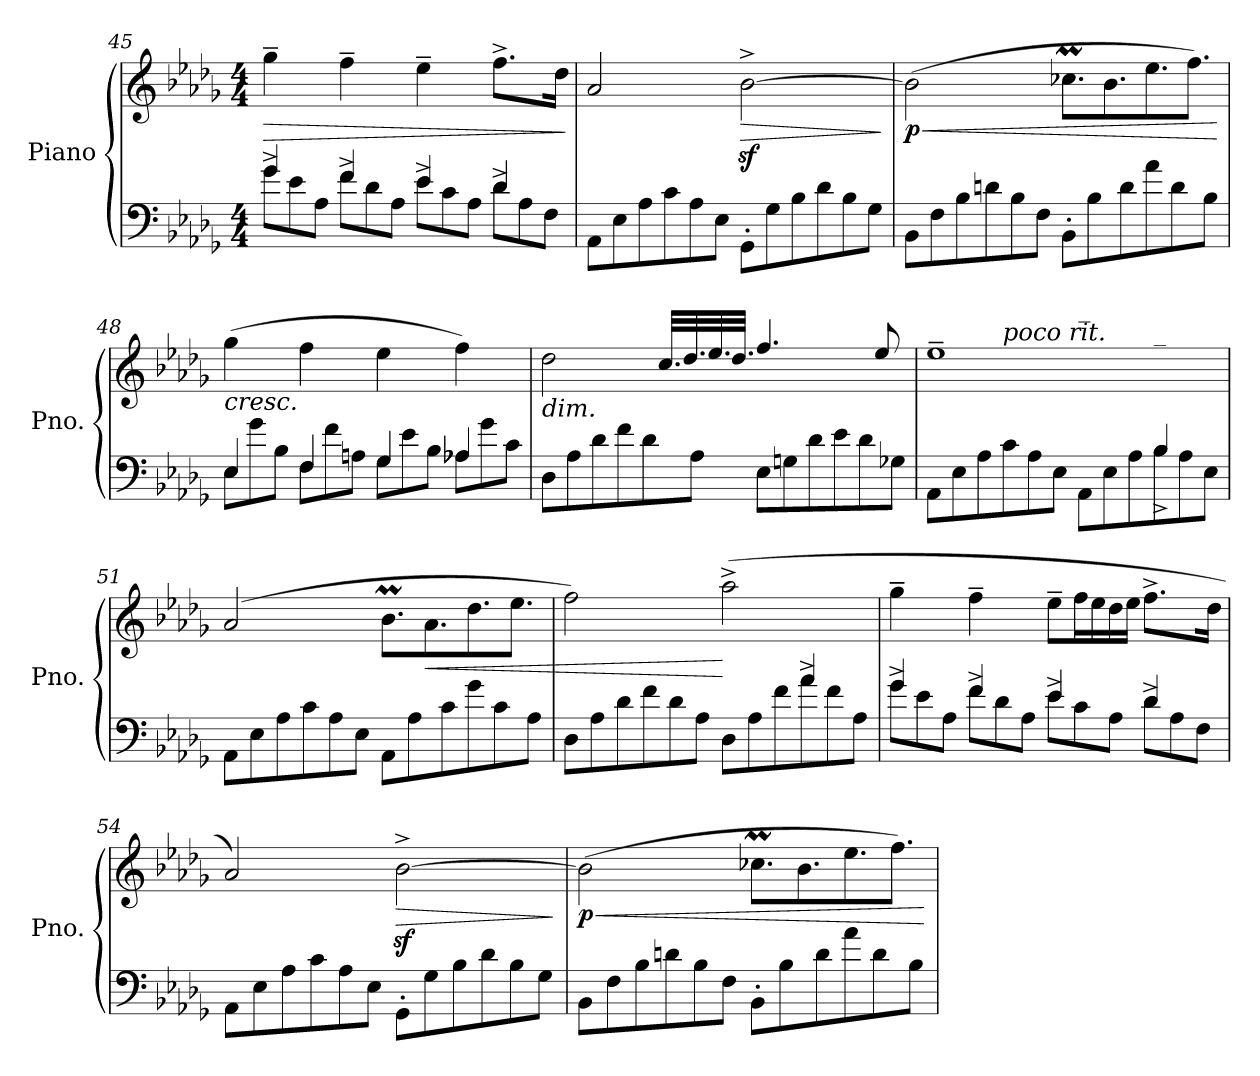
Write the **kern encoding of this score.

**kern	**kern	**dynam
*part1	*part1	*part1
*staff2	*staff1	*staff1/2
*I"Piano	*	*
*I'Pno.	*	*
*clefF4	*clefG2	*
*k[b-e-a-d-g-]	*k[b-e-a-d-g-]	*
*M4/4	*M4/4	*
*Xtuplet	*	*
=45	=45	=45
*^	*	*
!	!	!	!LO:HP:b
12g-^\L	4g-/	4gg-~\	>
12e-\	.	.	.
12A-\J	.	.	.
12f^\L	4f/	4ff~\	.
12d-\	.	.	.
12A-\J	.	.	.
12e-^\L	4e-/	4ee-~\	.
12c\	.	.	.
12A-\J	.	.	.
12d-^\L	4d-/	8.ff^\L	.
12A-\	.	.	.
12F\J	.	.	.
.	.	16dd-\Jk	.
*v	*v	*	*
.	.	]
=46	=46	=46
12AA-\L	2a-/	.
12E-\	.	.
12A-\	.	.
12c\	.	.
12A-\	.	.
12E-\J	.	.
!	!	!LO:HP:b
12GG-'\L	[2b-z<^\	>
12G-\	.	.
12B-\	.	.
12d-\	.	.
12B-\	.	.
12G-\J	.	.
.	.	]
!!LO:LB:g=z
=47	=47	=47
!	!	!LO:HP:b
!	!	!LO:DY:n=1:b
12BB-\L	(>2b-\]	< p
12F\	.	.
12B-\	.	.
12dn\	.	.
12B-\	.	.
12F\J	.	.
*	*Xtuplet	*
12BB-'\L	12.cc-XM\L	.
12B-\	.	.
.	12.b-\	.
12d\	.	.
12a-\	12.ee-\	.
12d\	.	.
.	12.ff\J)	.
12B-\J	.	.
.	.	[
=48	=48	=48
*^	*	*
!	!	!LO:TX:b:i:t=cresc.	!
12E-\L	4E-/	(>4gg-\	.
12g-\	.	.	.
12B-\J	.	.	.
12F\L	4F/	4ff\	.
12f\	.	.	.
12An\J	.	.	.
12G-\L	4G-/	4ee-\	.
12e-\	.	.	.
12B-\J	.	.	.
12A-X\L	4A-/	4ff\)	.
12g-\	.	.	.
12c\J	.	.	.
*v	*v	*	*
=49	=49	=49
*	*^	*
!	!LO:TX:b:i:t=dim.	!	!
12D-\L	(>4.ryy	2dd-\	.
12A-\	.	.	.
12d-\	.	.	.
12f\	.	.	.
12d-\	.	.	.
.	48.cc!/LLL	.	.
.	48.dd-!/	.	.
12A-\J	.	.	.
.	48.ee-!/	.	.
.	48.dd-!/JJJ	.	.
12E-\L	4.ff/	2ryy	.
12Gn\	.	.	.
12d-\	.	.	.
12e-\	.	.	.
12d-\	.	.	.
.	8ee-/)	.	.
12G-X\J	.	.	.
=50	=50	=50	=50
*^	*^	*^	*
12AA-\L	4ryy	1ee-~	4ryy	2ryy	2.ryy	.
12E-\	.	.	.	.	.	.
12A-\	.	.	.	.	.	.
!	!	!	!LO:TX:a:i:t=poco rit.	!	!	!
12c\	4ryy	.	2.ryy	.	.	.
12A-\	.	.	.	.	.	.
12E-\J	.	.	.	.	.	.
!	!	!	!	!LO:TX:a:i:t=_	!	!
12AA-\L	4ryy	.	.	2ryy	.	.
12E-\	.	.	.	.	.	.
12A-\	.	.	.	.	.	.
!	!	!	!	!	!LO:TX:a:i:t=_	!
12B-\	4B-^/	.	.	.	4ryy	.
12A-\	.	.	.	.	.	.
12E-\J	.	.	.	.	.	.
*v	*v	*	*	*	*	*
!!LO:LB:g=z
=51	=51	=51	=51	=51	=51
!	!LO:TX:a:Bi:t=a tempo	!	!	!	!
!	!	!	!	!	!LO:DY:b
*	*v	*v	*v	*v	*
12AA-\L	(>2a-/	other-dynamics
12E-\	.	.
12A-\	.	.
12c\	.	.
12A-\	.	.
12E-\J	.	.
12AA-\L	12.b-M\L	.
12A-\	.	.
!	!	!LO:HP:b
.	12.a-\	<
12c\	.	.
12g-\	12.dd-\	.
12c\	.	.
.	12.ee-\J	.
12A-\J	.	.
=52	=52	=52
*^	*	*
12D-\L	4ryy	2ff\)	.
12A-\	.	.	.
12d-\	.	.	.
12f\	4ryy	.	.
12d-\	.	.	.
12A-\J	.	.	.
12D-\L	4ryy	(>2aa-^\	[
12A-\	.	.	.
12f\	.	.	.
12a-^\	4a-/	.	.
12f\	.	.	.
12A-\J	.	.	.
=53	=53	=53	=53
12g-^\L	4g-/	4gg-~\	.
12e-\	.	.	.
12A-\J	.	.	.
12f^\L	4f/	4ff~\	.
12d-\	.	.	.
12A-\J	.	.	.
12e-^\L	4e-/	12ee-~\L	.
12c\	.	24ff\L	.
.	.	24ee-\	.
12A-\J	.	24dd-\	.
.	.	24ee-\JJ	.
12d-^\L	4d-/	8.ff^\L	.
12A-\	.	.	.
12F\J	.	.	.
.	.	16dd-\Jk	.
*v	*v	*	*
=54	=54	=54
12AA-\L	2a-/)	.
12E-\	.	.
12A-\	.	.
12c\	.	.
12A-\	.	.
12E-\J	.	.
!	!	!LO:HP:b
12GG-'\L	[2b-z<^\	>
12G-\	.	.
12B-\	.	.
12d-\	.	.
12B-\	.	.
12G-\J	.	.
.	.	]
!!LO:LB:g=z
=55	=55	=55
!	!	!LO:HP:b
!	!	!LO:DY:n=1:b
12BB-\L	(>2b-\]	< p
12F\	.	.
12B-\	.	.
12dn\	.	.
12B-\	.	.
12F\J	.	.
12BB-'\L	12.cc-XM\L	.
12B-\	.	.
.	12.b-\	.
12d\	.	.
12a-\	12.ee-\	.
12d\	.	.
.	12.ff\J)	.
12B-\J	.	.
.	.	[
=	=	=
*-	*-	*-
